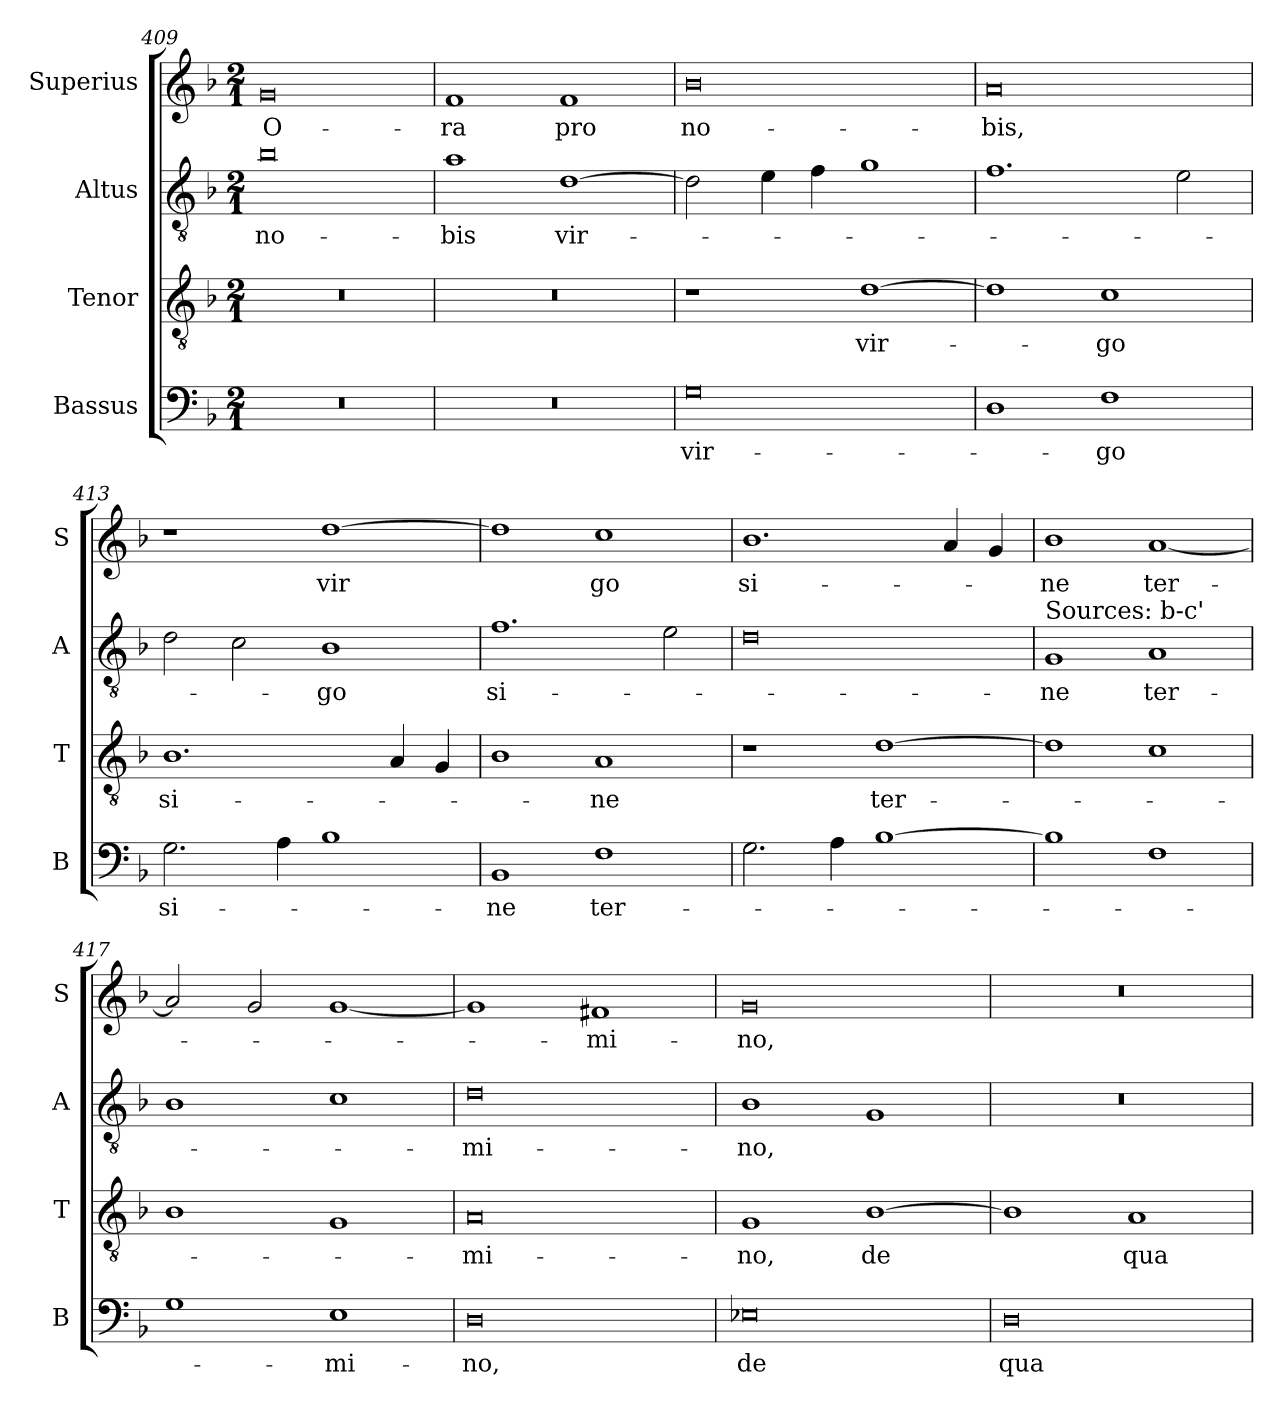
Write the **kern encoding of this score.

**kern	**text	**kern	**text	**kern	**text	**kern	**text
*part4	*part4	*part3	*part3	*part2	*part2	*part1	*part1
*staff4	*staff4	*staff3	*staff3	*staff2	*staff2	*staff1	*staff1
*I"Bassus	*	*I"Tenor	*	*I"Altus	*	*I"Superius	*
*I'B	*	*I'T	*	*I'A	*	*I'S	*
*clefF4	*	*clefGv2	*	*clefGv2	*	*clefG2	*
*k[b-]	*	*k[b-]	*	*k[b-]	*	*k[b-]	*
*M2/1	*	*M2/1	*	*M2/1	*	*M2/1	*
=409	=409	=409	=409	=409	=409	=409	=409
0r	.	0r	.	0b-	no-	0g	O-
=410	=410	=410	=410	=410	=410	=410	=410
0r	.	0r	.	1a	-bis	1f	-ra
.	.	.	.	[1d	vir-	1f	pro
=411	=411	=411	=411	=411	=411	=411	=411
0G	vir-	1r	.	2d\]	.	0b-	no-
.	.	.	.	4e\	.	.	.
.	.	.	.	4f\	.	.	.
.	.	[1d	vir-	1g	.	.	.
=412	=412	=412	=412	=412	=412	=412	=412
1D	.	1d]	.	1.f	.	0a	-bis,
1F	-go	1c	-go	.	.	.	.
.	.	.	.	2e\	.	.	.
=413	=413	=413	=413	=413	=413	=413	=413
2.G\	si-	1.B-	si-	2d\	.	1r	.
.	.	.	.	2c\	.	.	.
4A\	.	.	.	.	.	.	.
1B-	.	.	.	1B-	-go	[1dd	vir
.	.	4A/	.	.	.	.	.
.	.	4G/	.	.	.	.	.
=414	=414	=414	=414	=414	=414	=414	=414
1BB-	-ne	1B-	.	1.f	si-	1dd]	.
1F	ter-	1A	-ne	.	.	1cc	-go
.	.	.	.	2e\	.	.	.
=415	=415	=415	=415	=415	=415	=415	=415
2.G\	.	1r	.	0d	.	1.b-	si-
4A\	.	.	.	.	.	.	.
[1B-	.	[1d	ter-	.	.	.	.
.	.	.	.	.	.	4a/	.
.	.	.	.	.	.	4g/	.
=416	=416	=416	=416	=416	=416	=416	=416
!	!	!	!	!LO:TX:a:t=Sources&colon; b-c'	!	!	!
1B-]	.	1d]	.	1G	-ne	1b-	-ne
1F	.	1c	.	1A	ter-	[1a	ter-
=417	=417	=417	=417	=417	=417	=417	=417
1G	.	1B-	.	1B-	.	2a/]	.
.	.	.	.	.	.	2g/	.
1E	-mi-	1G	.	1c	.	[1g	.
=418	=418	=418	=418	=418	=418	=418	=418
0D	-no,	0A	-mi-	0d	-mi-	1g]	.
.	.	.	.	.	.	1f#X	-mi-
=419	=419	=419	=419	=419	=419	=419	=419
0E-X	de	1G	-no,	1B-	-no,	0g	-no,
.	.	[1B-	de	1G	.	.	.
=420	=420	=420	=420	=420	=420	=420	=420
0D	qua	1B-]	.	0r	.	0r	.
.	.	1A	qua	.	.	.	.
=	=	=	=	=	=	=	=
*-	*-	*-	*-	*-	*-	*-	*-
